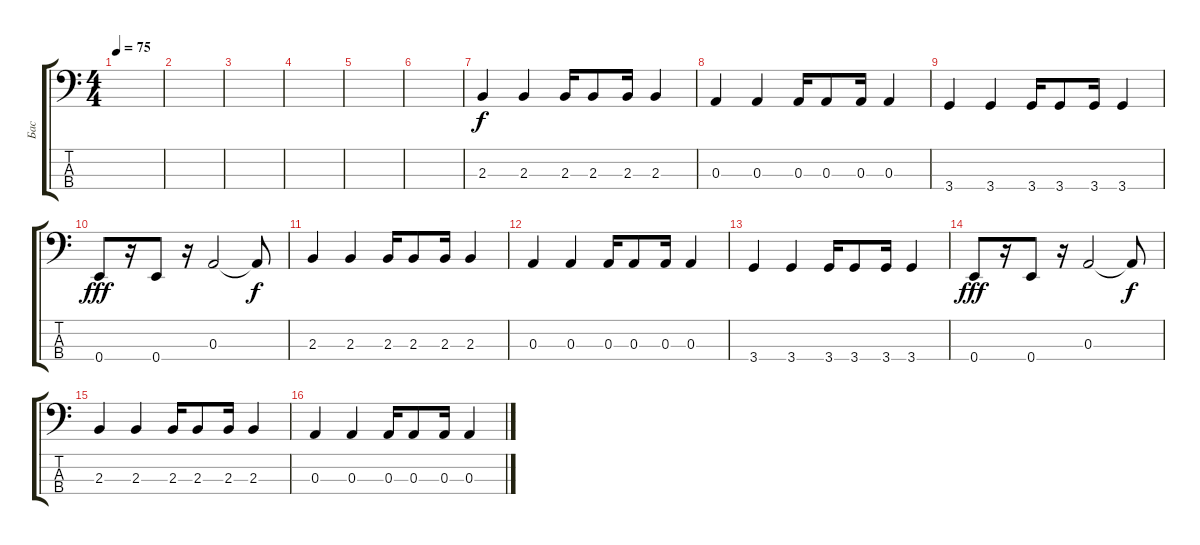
\track ("Бас" "Бас") {instrument acousticbass}
\staff {score tabs}
\tuning (G2 D2 A1 E1) {hide}
\ts (4 4)
\tempo 75
\clef f4
\ks c
|
|
|
|
|
|
2.3.4 2.3.4 2.3.16 2.3.8 2.3.16 2.3.4 |
0.3.4 0.3.4 0.3.16 0.3.8 0.3.16 0.3.4 |
3.4.4 3.4.4 3.4.16 3.4.8 3.4.16 3.4.4 |
0.4.8{dy fff} r.16 0.4.8 r.16 0.3.2 0.3{t}.8{dy f} |
2.3.4 2.3.4 2.3.16 2.3.8 2.3.16 2.3.4 |
0.3.4 0.3.4 0.3.16 0.3.8 0.3.16 0.3.4 |
3.4.4 3.4.4 3.4.16 3.4.8 3.4.16 3.4.4 |
0.4.8{dy fff} r.16 0.4.8 r.16 0.3.2 0.3{t}.8{dy f} |
2.3.4 2.3.4 2.3.16 2.3.8 2.3.16 2.3.4 |
0.3.4 0.3.4 0.3.16 0.3.8 0.3.16 0.3.4
